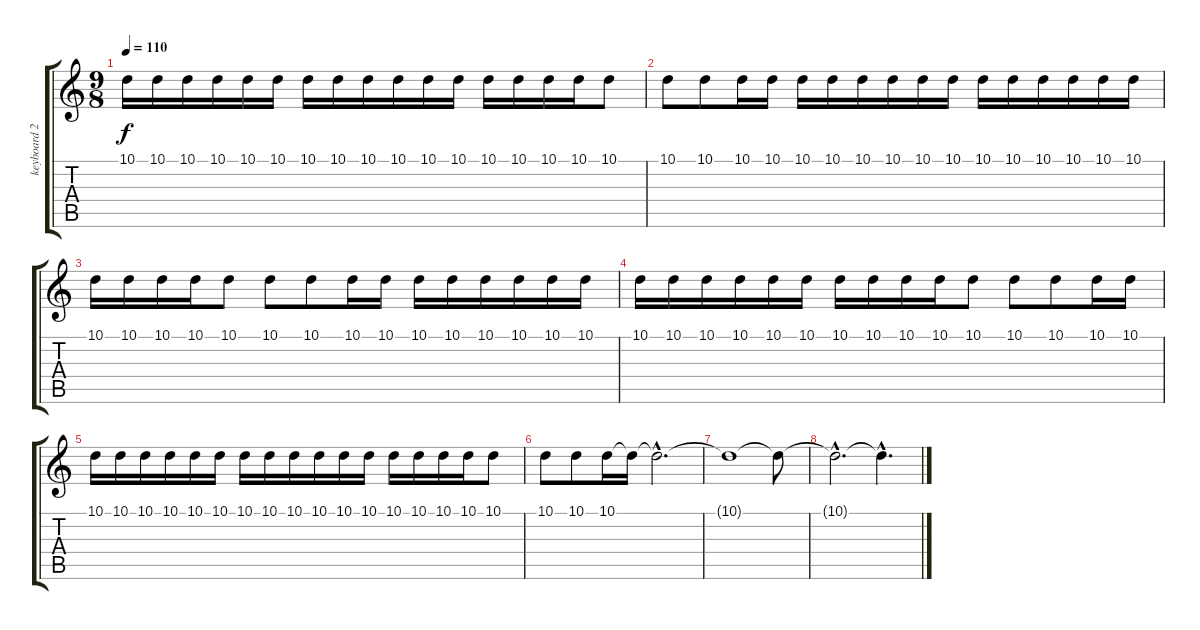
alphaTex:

\track ("keyboard 2" "keyboard 2") {instrument clarinet}
\staff {score tabs}
\tuning (E4 B3 G3 D3 A2 E2) {hide}
\ts (9 8)
\tempo 110
\clef g2
\ks c
10.1.16{dy f} 10.1.16 10.1.16 10.1.16 10.1.16 10.1.16 10.1.16 10.1.16 10.1.16 10.1.16 10.1.16 10.1.16 10.1.16 10.1.16 10.1.16 10.1.16 10.1.8 |
10.1.8 10.1.8 10.1.16 10.1.16 10.1.16 10.1.16 10.1.16 10.1.16 10.1.16 10.1.16 10.1.16 10.1.16 10.1.16 10.1.16 10.1.16 10.1.16 |
10.1.16 10.1.16 10.1.16 10.1.16 10.1.8 10.1.8 10.1.8 10.1.16 10.1.16 10.1.16 10.1.16 10.1.16 10.1.16 10.1.16 10.1.16 |
10.1.16 10.1.16 10.1.16 10.1.16 10.1.16 10.1.16 10.1.16 10.1.16 10.1.16 10.1.16 10.1.8 10.1.8 10.1.8 10.1.16 10.1.16 |
10.1.16 10.1.16 10.1.16 10.1.16 10.1.16 10.1.16 10.1.16 10.1.16 10.1.16 10.1.16 10.1.16 10.1.16 10.1.16 10.1.16 10.1.16 10.1.16 10.1.8 |
10.1.8 10.1.8 10.1.16 10.1{t}.16 10.1{hac t}.2{d} |
10.1{t}.1 10.1{t}.8 |
10.1{hac t}.2{d} 10.1{hac t}.4{d}
